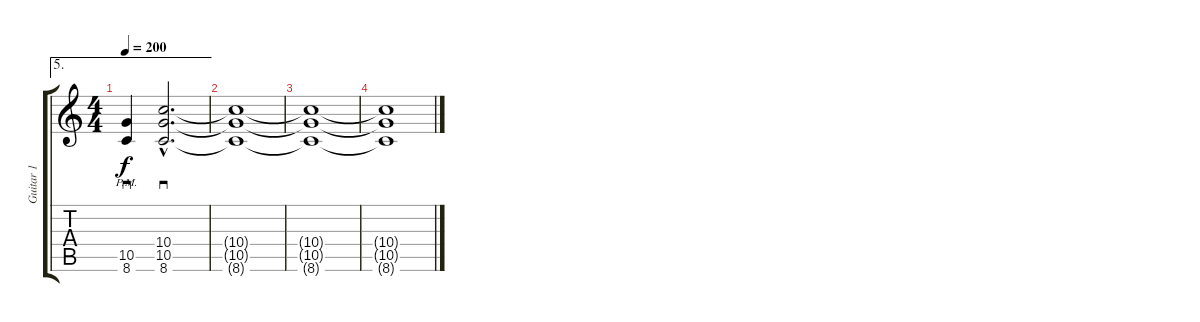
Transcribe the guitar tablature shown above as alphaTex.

\track ("Guitar 1" "Guitar 1") {instrument distortionguitar}
\staff {score tabs}
\tuning (E4 B3 G3 D3 A2 E2) {hide}
\ae 5
\ts (4 4)
\tempo 200
\clef g2
\ks c
(10.5{pm} 8.6{pm}).4{sd dy f} (10.4{hac} 10.5{hac} 8.6{hac}).2{d sd} |
(10.4{t} 10.5{t} 8.6{t}).1{volume 0} |
(10.4{t} 10.5{t} 8.6{t}).1 |
(10.4{t} 10.5{t} 8.6{t}).1
